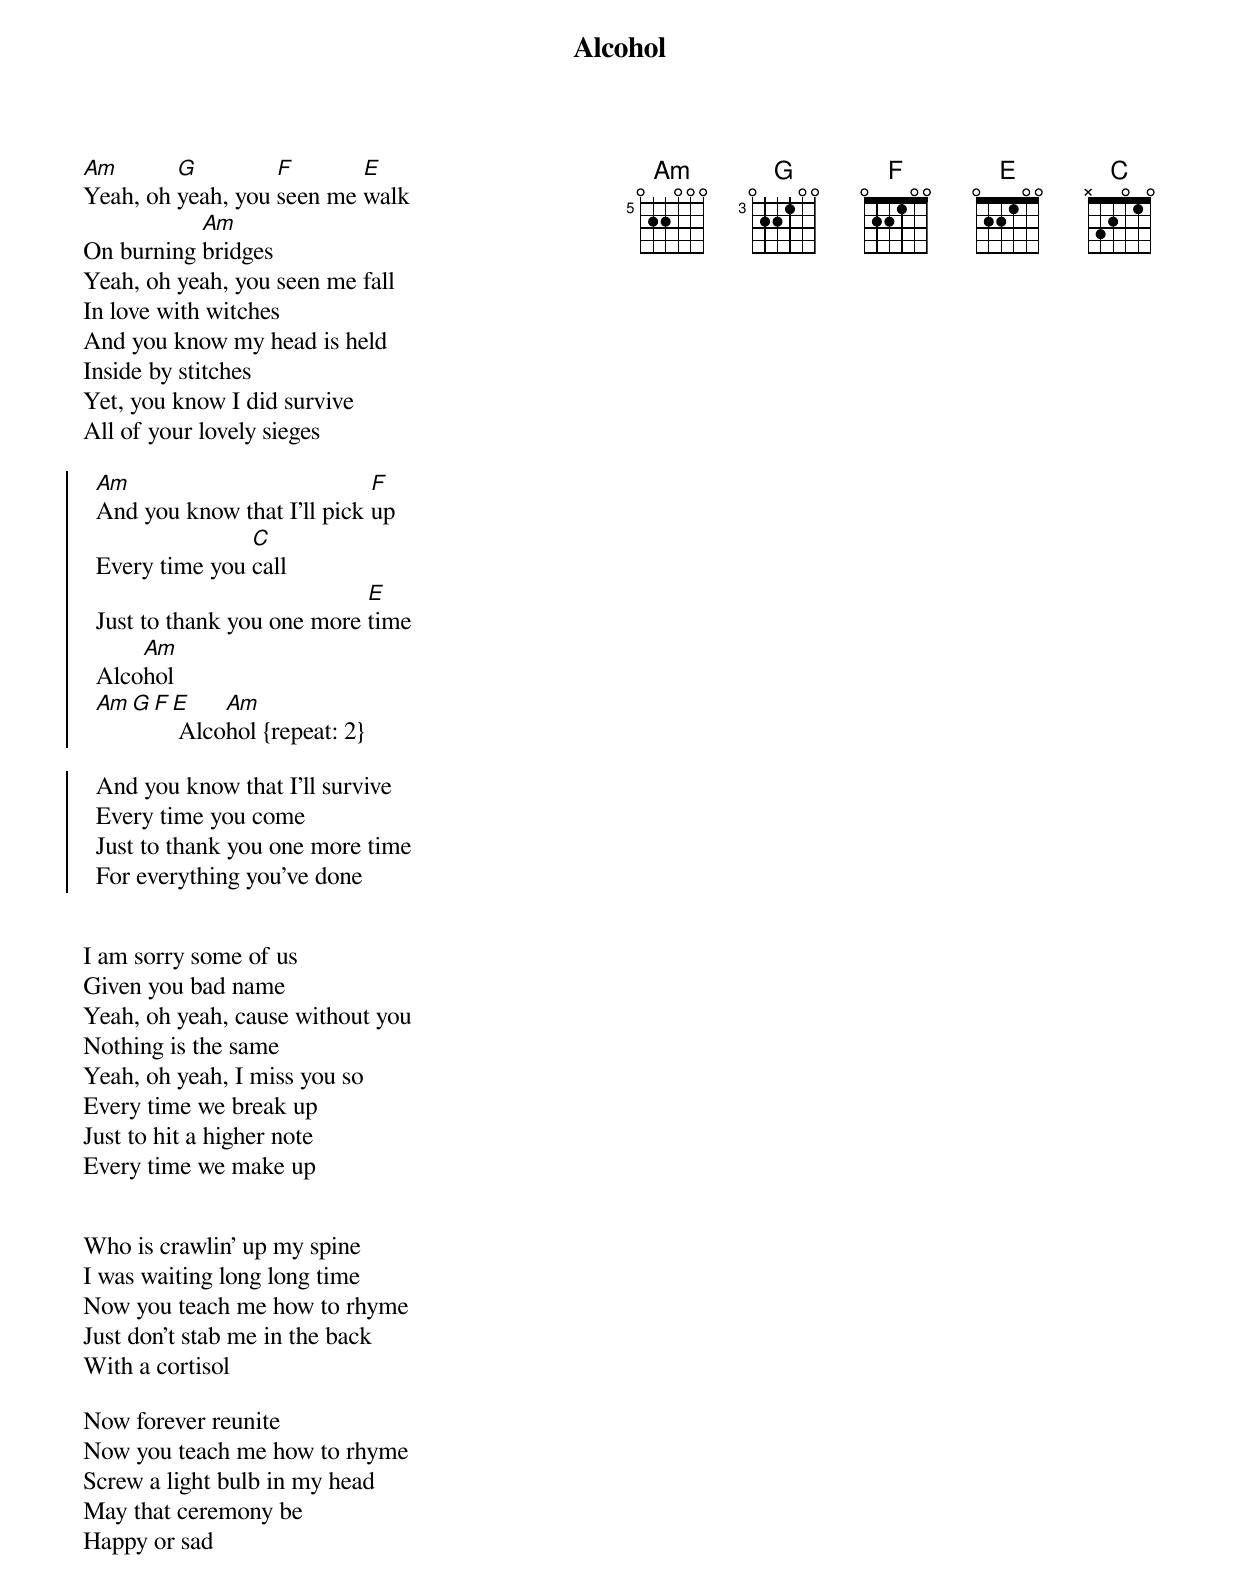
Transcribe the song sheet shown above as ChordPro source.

{title: Alcohol}
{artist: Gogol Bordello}
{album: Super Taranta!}
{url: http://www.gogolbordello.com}
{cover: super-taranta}
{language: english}
{columns: 2}
{define: Am base-fret 5 frets 0 2 2 0 0 0}
{define: G base-fret 3 frets 0 2 2 1 0 0}
{define: F base-fret 1 frets 0 2 2 1 0 0}
{define: E frets 0 2 2 1 0 0}
{define: C frets X 3 2 0 1 0}


[Am]Yeah, oh [G]yeah, you [F]seen me [E]walk
On burning [Am]bridges
Yeah, oh yeah, you seen me fall
In love with witches
And you know my head is held
Inside by stitches
Yet, you know I did survive
All of your lovely sieges

{start_of_chorus}
  [Am]And you know that I'll pick [F]up
  Every time you [C]call
  Just to thank you one more [E]time
  Alco[Am]hol
  [Am][G][F][E] Alco[Am]hol {repeat: 2}
{end_of_chorus}

{start_of_chorus}
  And you know that I'll survive
  Every time you come
  Just to thank you one more time
  For everything you've done
{end_of_chorus}


I am sorry some of us
Given you bad name
Yeah, oh yeah, cause without you
Nothing is the same
Yeah, oh yeah, I miss you so
Every time we break up
Just to hit a higher note
Every time we make up


Who is crawlin' up my spine
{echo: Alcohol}
I was waiting long long time
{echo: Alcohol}
Now you teach me how to rhyme
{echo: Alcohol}
Just don't stab me in the back
With a cortisol

Now forever reunite
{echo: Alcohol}
Now you teach me how to rhyme
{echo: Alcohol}
Screw a light bulb in my head
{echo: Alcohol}
May that ceremony be
Happy or sad
